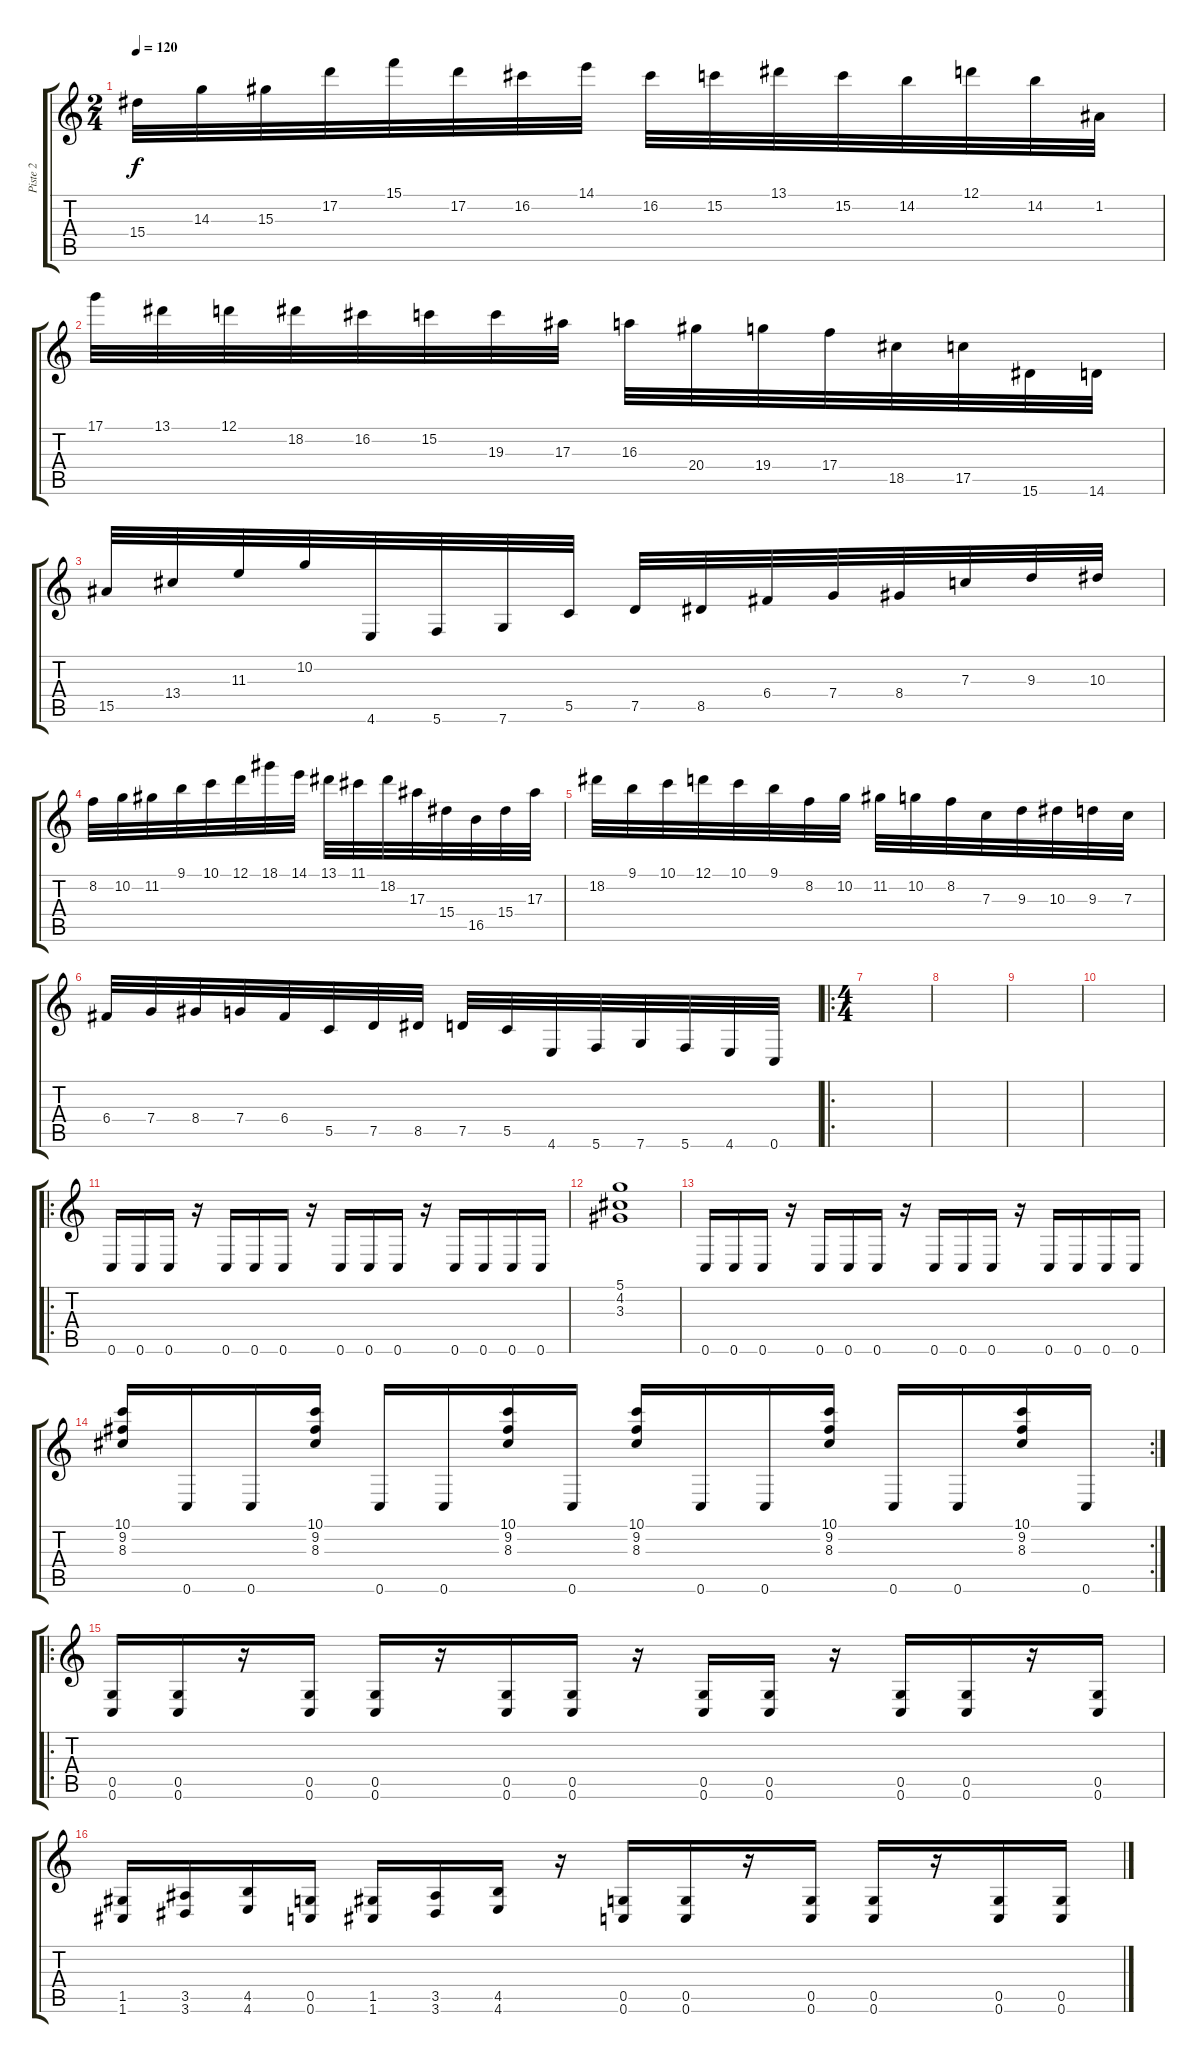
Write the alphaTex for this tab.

\track ("Piste 2" "Piste 2") {instrument distortionguitar}
\staff {score tabs}
\tuning (D4 A3 F3 C3 G2 C2) {hide}
\ts (2 4)
\tempo 120
\clef g2
\ks c
15.4.32{dy f} 14.3.32 15.3.32 17.2.32 15.1.32 17.2.32 16.2.32 14.1.32 16.2.32 15.2.32 13.1.32 15.2.32 14.2.32 12.1.32 14.2.32 1.2.32 |
17.1.32 13.1.32 12.1.32 18.2.32 16.2.32 15.2.32 19.3.32 17.3.32 16.3.32 20.4.32 19.4.32 17.4.32 18.5.32 17.5.32 15.6.32 14.6.32 |
15.5.32 13.4.32 11.3.32 10.2.32 4.6.32 5.6.32 7.6.32 5.5.32 7.5.32 8.5.32 6.4.32 7.4.32 8.4.32 7.3.32 9.3.32 10.3.32 |
8.2.32 10.2.32 11.2.32 9.1.32 10.1.32 12.1.32 18.1.32 14.1.32 13.1.32 11.1.32 18.2.32 17.3.32 15.4.32 16.5.32 15.4.32 17.3.32 |
18.2.32 9.1.32 10.1.32 12.1.32 10.1.32 9.1.32 8.2.32 10.2.32 11.2.32 10.2.32 8.2.32 7.3.32 9.3.32 10.3.32 9.3.32 7.3.32 |
6.4.32 7.4.32 8.4.32 7.4.32 6.4.32 5.5.32 7.5.32 8.5.32 7.5.32 5.5.32 4.6.32 5.6.32 7.6.32 5.6.32 4.6.32 0.6.32 |
\ro
\ts (4 4)
|
|
|
|
\ro
0.6.16{balance 6} 0.6.16 0.6.16 r.16 0.6.16 0.6.16 0.6.16 r.16 0.6.16 0.6.16 0.6.16 r.16 0.6.16 0.6.16 0.6.16 0.6.16 |
(5.1 4.2 3.3).1 |
0.6.16 0.6.16 0.6.16 r.16 0.6.16 0.6.16 0.6.16 r.16 0.6.16 0.6.16 0.6.16 r.16 0.6.16 0.6.16 0.6.16 0.6.16 |
\rc 2
(10.1 9.2 8.3).16 0.6.16 0.6.16 (10.1 9.2 8.3).16 0.6.16 0.6.16 (10.1 9.2 8.3).16 0.6.16 (10.1 9.2 8.3).16 0.6.16 0.6.16 (10.1 9.2 8.3).16 0.6.16 0.6.16 (10.1 9.2 8.3).16 0.6.16 |
\ro
(0.5 0.6).16 (0.5 0.6).16 r.16 (0.5 0.6).16 (0.5 0.6).16 r.16 (0.5 0.6).16 (0.5 0.6).16 r.16 (0.5 0.6).16 (0.5 0.6).16 r.16 (0.5 0.6).16 (0.5 0.6).16 r.16 (0.5 0.6).16 |
(1.5 1.6).16 (3.5 3.6).16 (4.5 4.6).16 (0.5 0.6).16 (1.5 1.6).16 (3.5 3.6).16 (4.5 4.6).16 r.16 (0.5 0.6).16 (0.5 0.6).16 r.16 (0.5 0.6).16 (0.5 0.6).16 r.16 (0.5 0.6).16 (0.5 0.6).16
